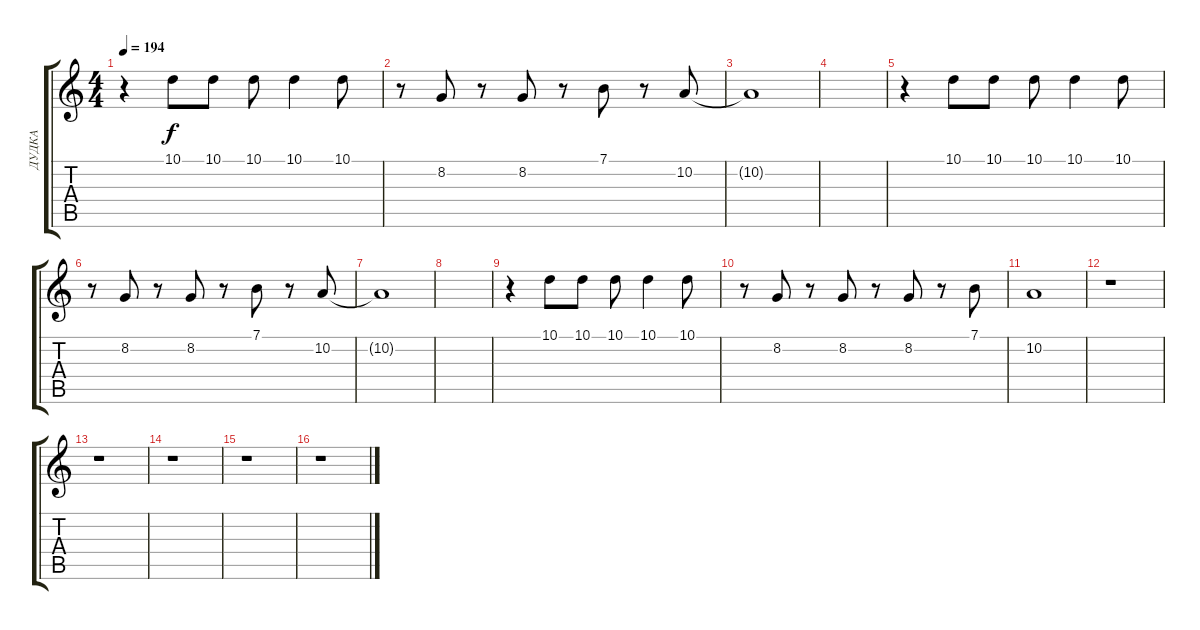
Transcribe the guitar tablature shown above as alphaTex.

\track ("ДУДКА" "ДУДКА") {instrument trumpet}
\staff {score tabs}
\tuning (E4 B3 G3 D3 A2 E2) {hide}
\ts (4 4)
\tempo 194
\clef g2
\ks c
r.4{dy f} 10.1.8 10.1.8 10.1.8 10.1.4 10.1.8 |
r.8 8.2.8 r.8 8.2.8 r.8 7.1.8 r.8 10.2.8 |
10.2{t}.1 |
|
r.4 10.1.8 10.1.8 10.1.8 10.1.4 10.1.8 |
r.8 8.2.8 r.8 8.2.8 r.8 7.1.8 r.8 10.2.8 |
10.2{t}.1 |
|
r.4 10.1.8 10.1.8 10.1.8 10.1.4 10.1.8 |
r.8 8.2.8 r.8 8.2.8 r.8 8.2.8 r.8 7.1.8 |
10.2.1 |
r.1 |
r.1 |
r.1 |
r.1 |
r.1
